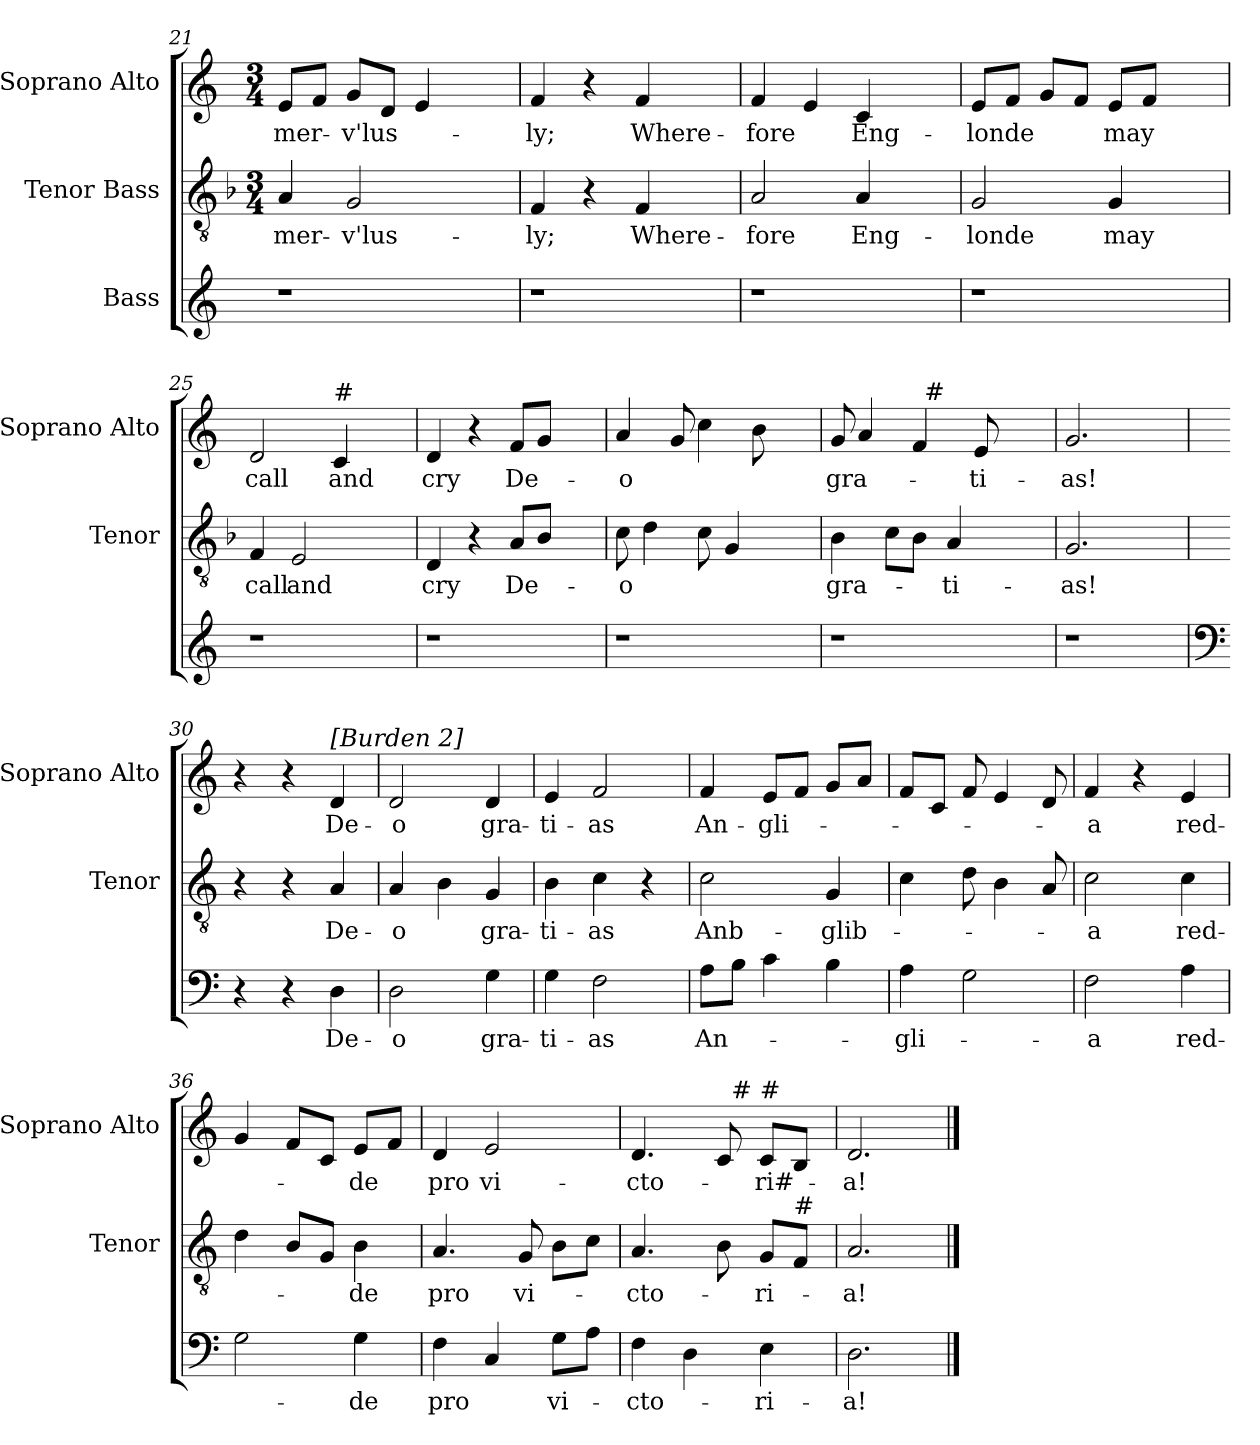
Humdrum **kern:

**kern	**text	**kern	**text	**kern	**text
*part3	*part3	*part2	*part2	*part1	*part1
*staff3	*staff3	*staff2	*staff2	*staff1	*staff1
*I"Bass	*	*I"Tenor Bass	*	*I"Soprano Alto	*
*	*	*I'Tenor	*	*I'Soprano Alto	*
*clefG2	*	*clefGv2	*	*clefG2	*
*k[]	*	*k[b-]	*	*k[]	*
*C:	*	*F:	*	*C:	*
*	*	*M3/4	*	*M3/4	*
=21	=21	=21	=21	=21	=21
!	!	!	!LO:LY:b	!	!LO:LY:b
1r	.	4A/	mer-	8e/L	mer-
.	.	.	.	8f/J	.
!	!	!	!LO:LY:b	!	!LO:LY:b
.	.	2G/	-v'lus-	8g/L	-v'lus-
.	.	.	.	8d/J	.
.	.	.	.	4e/	.
.	.	4ryy	.	4ryy	.
=22	=22	=22	=22	=22	=22
!	!	!	!LO:LY:b	!	!LO:LY:b
1r	.	4F/	-ly;	4f/	-ly;
.	.	4r	.	4r	.
!	!	!	!LO:LY:b	!	!LO:LY:b
.	.	4F/	Where-	4f/	Where-
.	.	4ryy	.	4ryy	.
=23	=23	=23	=23	=23	=23
!	!	!	!LO:LY:b	!	!LO:LY:b
1r	.	2A/	-fore	4f/	-fore
.	.	.	.	4e/	.
!	!	!	!LO:LY:b	!	!LO:LY:b
.	.	4A/	Eng-	4c/	Eng-
.	.	4ryy	.	4ryy	.
=24	=24	=24	=24	=24	=24
!	!	!	!LO:LY:b	!	!LO:LY:b
1r	.	2G/	-londe	8e/L	-londe
.	.	.	.	8f/J	.
.	.	.	.	8g/L	.
.	.	.	.	8f/J	.
!	!	!	!LO:LY:b	!	!LO:LY:b
.	.	4G/	may	8e/L	may
.	.	.	.	8f/J	.
.	.	4ryy	.	4ryy	.
=25	=25	=25	=25	=25	=25
!	!	!	!LO:LY:b	!	!LO:LY:b
1r	.	4F/	call	2d/	call
!	!	!	!LO:LY:b	!	!
.	.	2E/	and	.	.
!	!	!	!	!LO:TX:a:t=#	!
!	!	!	!	!	!LO:LY:b
.	.	.	.	4c/	and
.	.	4ryy	.	4ryy	.
=26	=26	=26	=26	=26	=26
!	!	!	!LO:LY:b	!	!LO:LY:b
1r	.	4D/	cry	4d/	cry
.	.	4r	.	4r	.
!	!	!	!LO:LY:b	!	!LO:LY:b
.	.	8A/L	De-	8f/L	De-
.	.	8B-/J	.	8g/J	.
.	.	4ryy	.	4ryy	.
=27	=27	=27	=27	=27	=27
!	!	!	!LO:LY:b:rj	!	!LO:LY:b:rj
1r	.	8c\	-o	4a/	-o
.	.	4d\	.	.	.
.	.	.	.	8g/	.
.	.	8c\	.	4cc\	.
.	.	4G/	.	.	.
.	.	.	.	8b\	.
.	.	4ryy	.	4ryy	.
=28	=28	=28	=28	=28	=28
!	!	!	!LO:LY:b	!	!LO:LY:b
*	*	*	*	*^	*
1r	.	4B-\	gra-	8g/	4ryy	gra-
.	.	.	.	4a/	.	.
.	.	8c\L	.	.	8ryy	.
.	.	8B-\J	.	4f/	32ryy	.
!	!	!	!	!	!LO:TX:a:t=#	!
.	.	.	.	.	2ryy	.
!	!	!	!LO:LY:b	!	!	!
.	.	4A/	-ti-	.	.	.
!	!	!	!	!	!	!LO:LY:b
.	.	.	.	8e/	.	-ti-
.	.	4ryy	.	4ryy	.	.
.	.	.	.	.	16.ryy	.
=29	=29	=29	=29	=29	=29	=29
!	!	!	!LO:LY:b	!	!	!LO:LY:b
*	*	*	*	*v	*v	*
1r	.	2.G/	-as!	2.g/	-as!
.	.	4ryy	.	4ryy	.
!!LO:LB:g=z
=30	=30	=30	=30	=30	=30
*clefF4	*	*	*	*	*
*	*	*k[]	*	*	*
*	*	*C:	*	*	*
4r	.	4r	.	4r	.
4r	.	4r	.	4r	.
!	!	!	!	!LO:TX:a:t=[Burden 2]	!
!	!LO:LY:b	!	!LO:LY:b	!	!LO:LY:b
4D\	De-	4A/	De-	4d/	De-
=31	=31	=31	=31	=31	=31
!	!LO:LY:b	!	!LO:LY:b:rj	!	!LO:LY:b
2D\	-o	4A/	-o	2d/	-o
.	.	4B\	.	.	.
!	!LO:LY:b	!	!LO:LY:b	!	!LO:LY:b
4G\	gra-	4G/	gra-	4d/	gra-
=32	=32	=32	=32	=32	=32
!	!LO:LY:b	!	!LO:LY:b	!	!LO:LY:b
4G\	-ti-	4B\	-ti-	4e/	-ti-
!	!LO:LY:b	!	!LO:LY:b	!	!LO:LY:b
2F\	-as	4c\	-as	2f/	-as
.	.	4r	.	.	.
=33	=33	=33	=33	=33	=33
!	!LO:LY:b	!	!LO:LY:b	!	!LO:LY:b
8A\L	An-	2c\	Anb-	4f/	An-
8B\J	.	.	.	.	.
!	!	!	!	!	!LO:LY:b
4c\	.	.	.	8e/L	-gli-
.	.	.	.	8f/J	.
!	!	!	!LO:LY:b:rj	!	!
4B\	.	4G/	-glib-	8g/L	.
.	.	.	.	8a/J	.
=34	=34	=34	=34	=34	=34
!	!LO:LY:b	!	!	!	!
4A\	-gli-	4c\	.	8f/L	.
.	.	.	.	8c/J	.
2G\	.	8d\	.	8f/	.
.	.	4B\	.	4e/	.
.	.	8A/	.	8d/	.
=35	=35	=35	=35	=35	=35
!	!LO:LY:b	!	!LO:LY:b	!	!LO:LY:b
2F\	-a	2c\	-a	4f/	-a
.	.	.	.	4r	.
!	!LO:LY:b	!	!LO:LY:b	!	!LO:LY:b
4A\	red-	4c\	red-	4e/	red-
=36	=36	=36	=36	=36	=36
2G\	.	4d\	.	4g/	.
.	.	8B/L	.	8f/L	.
.	.	8G/J	.	8c/J	.
!	!LO:LY:b	!	!LO:LY:b	!	!LO:LY:b
4G\	-de	4B\	-de	8e/L	-de
.	.	.	.	8f/J	.
=37	=37	=37	=37	=37	=37
!	!LO:LY:b	!	!LO:LY:b	!	!LO:LY:b
4F\	pro	4.A/	pro	4d/	pro
!	!	!	!	!	!LO:LY:b
4C/	.	.	.	2e/	vi-
!	!	!	!LO:LY:b	!	!
.	.	8G/	vi-	.	.
!	!LO:LY:b	!	!	!	!
8G\L	vi-	8B\L	.	.	.
8A\J	.	8c\J	.	.	.
=38	=38	=38	=38	=38	=38
!	!LO:LY:b	!	!LO:LY:b	!	!LO:LY:b
*	*	*	*	*^	*
4F\	-cto-	4.A/	-cto-	4.d/	4ryy	-cto-
4D\	.	.	.	.	8ryy	.
.	.	8B\	.	8c/	32ryy	.
!	!	!	!	!	!LO:TX:a:t=#	!
.	.	.	.	.	4ryy	.
!	!	!	!	!LO:TX:a:t=#	!	!
!	!LO:LY:b	!	!LO:LY:b	!	!	!LO:LY:b:rj
4E\	-ri-	8G/L	-ri-	8c/L	.	-ri#-
!	!	!LO:TX:a:t=#	!	!	!	!
.	.	8F/J	.	8B/J	.	.
.	.	.	.	.	16.ryy	.
=39	=39	=39	=39	=39	=39	=39
!	!LO:LY:b	!	!LO:LY:b	!	!	!LO:LY:b
*	*	*	*	*v	*v	*
2.D\	-a!	2.A/	-a!	2.d/	-a!
==	==	==	==	==	==
*-	*-	*-	*-	*-	*-
